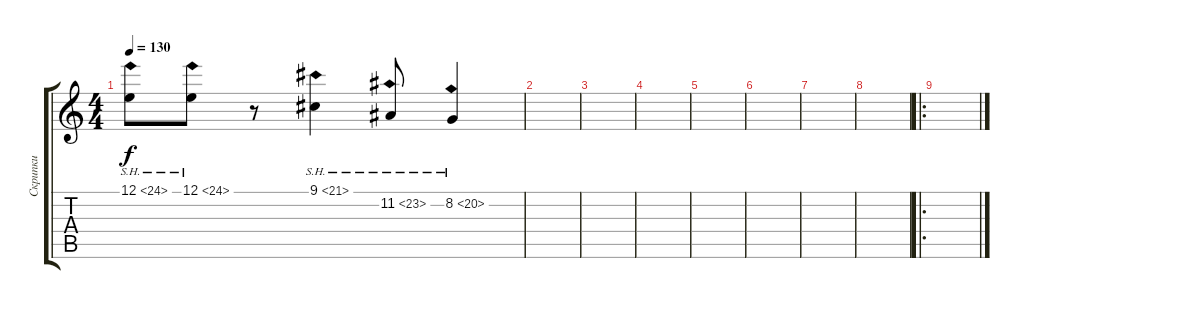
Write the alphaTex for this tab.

\track ("Скрипки" "Скрипки") {instrument stringensemble1}
\staff {score tabs}
\tuning (E4 B3 G3 D3 A2 E2) {hide}
\ts (4 4)
\tempo 130
\clef g2
\ks c
12.1{sh 12}.8{dy f} 12.1{sh 12}.8 r.8 9.1{sh 12}.4 11.2{sh 12}.8 8.2{sh 12}.4 |
|
|
|
|
|
|
|
\ro
